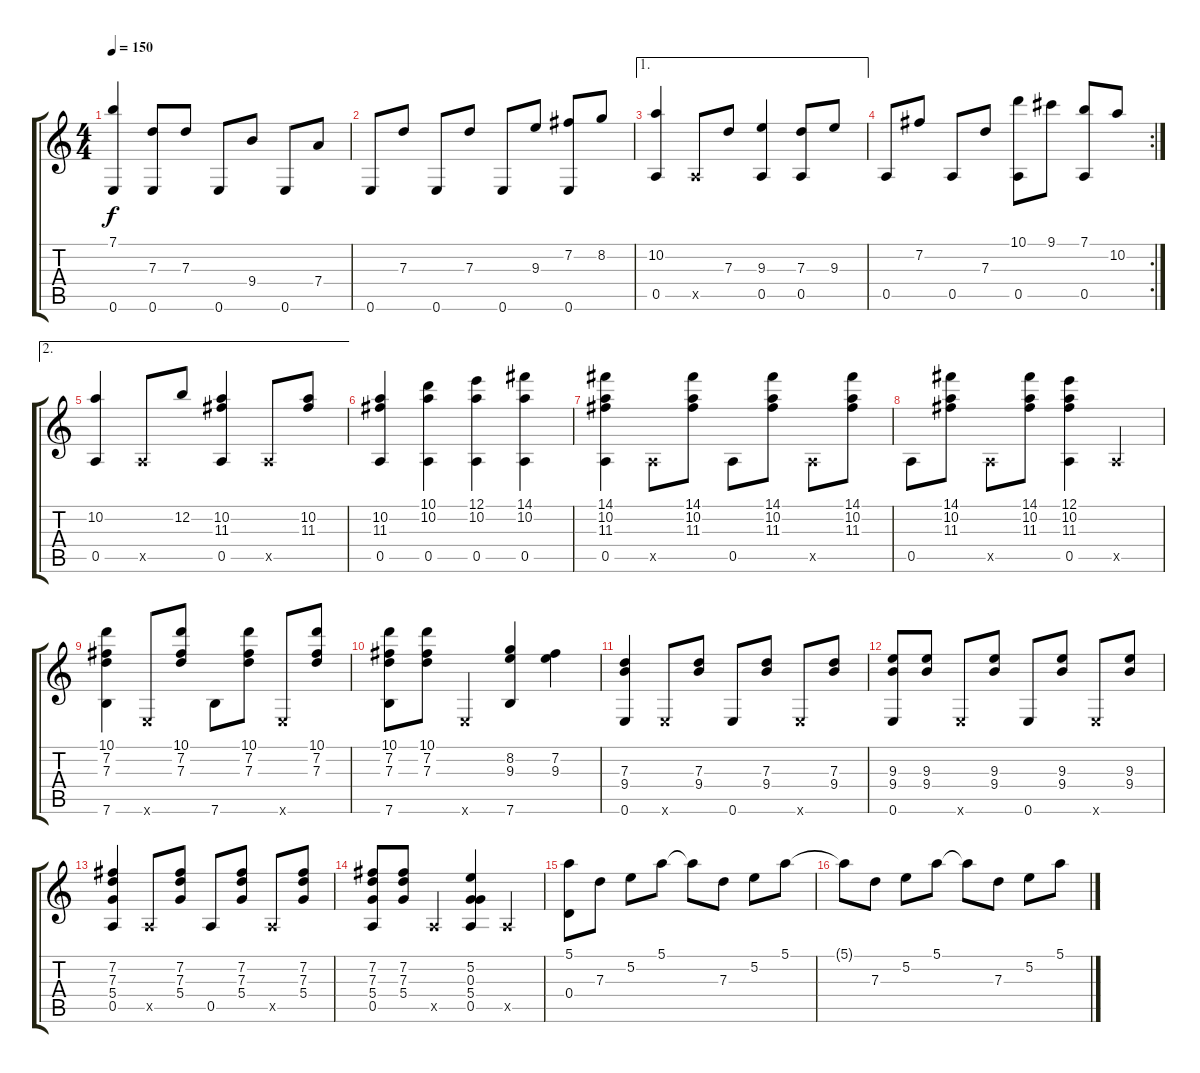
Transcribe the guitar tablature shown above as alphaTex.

\track "" {instrument acousticguitarsteel}
\staff {score tabs}
\tuning (E4 B3 G3 D3 A2 E2) {hide}
\ts (4 4)
\tempo 150
\clef g2
\ks c
(7.1 0.6).4{dy f} (7.3 0.6).8 7.3.8 0.6.8 9.4.8 0.6.8 7.4.8 |
0.6.8 7.3.8 0.6.8 7.3.8 0.6.8 9.3.8 (7.2 0.6).8 8.2.8 |
\ae 1
(10.2 0.5).4 0.5{x}.8 7.3.8 (9.3 0.5).4 (7.3 0.5).8 9.3.8 |
\rc 2
0.5.8 7.2.8 0.5.8 7.3.8 (10.1 0.5).8 9.1.8 (7.1 0.5).8 10.2.8 |
\ae 2
(10.2 0.5).4 0.5{x}.8 12.2.8 (10.2 11.3 0.5).4 0.5{x}.8 (10.2 11.3).8 |
(10.2 11.3 0.5).4 (10.1 10.2 0.5).4 (12.1 10.2 0.5).4 (14.1 10.2 0.5).4 |
(14.1 10.2 11.3 0.5).4 0.5{x}.8 (14.1 10.2 11.3).8 0.5.8 (14.1 10.2 11.3).8 0.5{x}.8 (14.1 10.2 11.3).8 |
0.5.8 (14.1 10.2 11.3).8 0.5{x}.8 (14.1 10.2 11.3).8 (12.1 10.2 11.3 0.5).4 0.5{x}.4 |
(10.1 7.2 7.3 7.6).4 0.6{x}.8 (10.1 7.2 7.3).8 7.6.8 (10.1 7.2 7.3).8 0.6{x}.8 (10.1 7.2 7.3).8 |
(10.1 7.2 7.3 7.6).8 (10.1 7.2 7.3).8 0.6{x}.4 (8.2 9.3 7.6).4 (7.2 9.3).4 |
(7.3 9.4 0.6).4 0.6{x}.8 (7.3 9.4).8 0.6.8 (7.3 9.4).8 0.6{x}.8 (7.3 9.4).8 |
(9.3 9.4 0.6).8 (9.3 9.4).8 0.6{x}.8 (9.3 9.4).8 0.6.8 (9.3 9.4).8 0.6{x}.8 (9.3 9.4).8 |
(7.2 7.3 5.4 0.5).4 0.5{x}.8 (7.2 7.3 5.4).8 0.5.8 (7.2 7.3 5.4).8 0.5{x}.8 (7.2 7.3 5.4).8 |
(7.2 7.3 5.4 0.5).8 (7.2 7.3 5.4).8 0.5{x}.4 (5.2 0.3 5.4 0.5).4 0.5{x}.4 |
(5.1 0.4).8 7.3.8 5.2.8 5.1.8 5.1{t}.8 7.3.8 5.2.8 5.1.8 |
5.1{t}.8 7.3.8 5.2.8 5.1.8 5.1{t}.8 7.3.8 5.2.8 5.1.8
